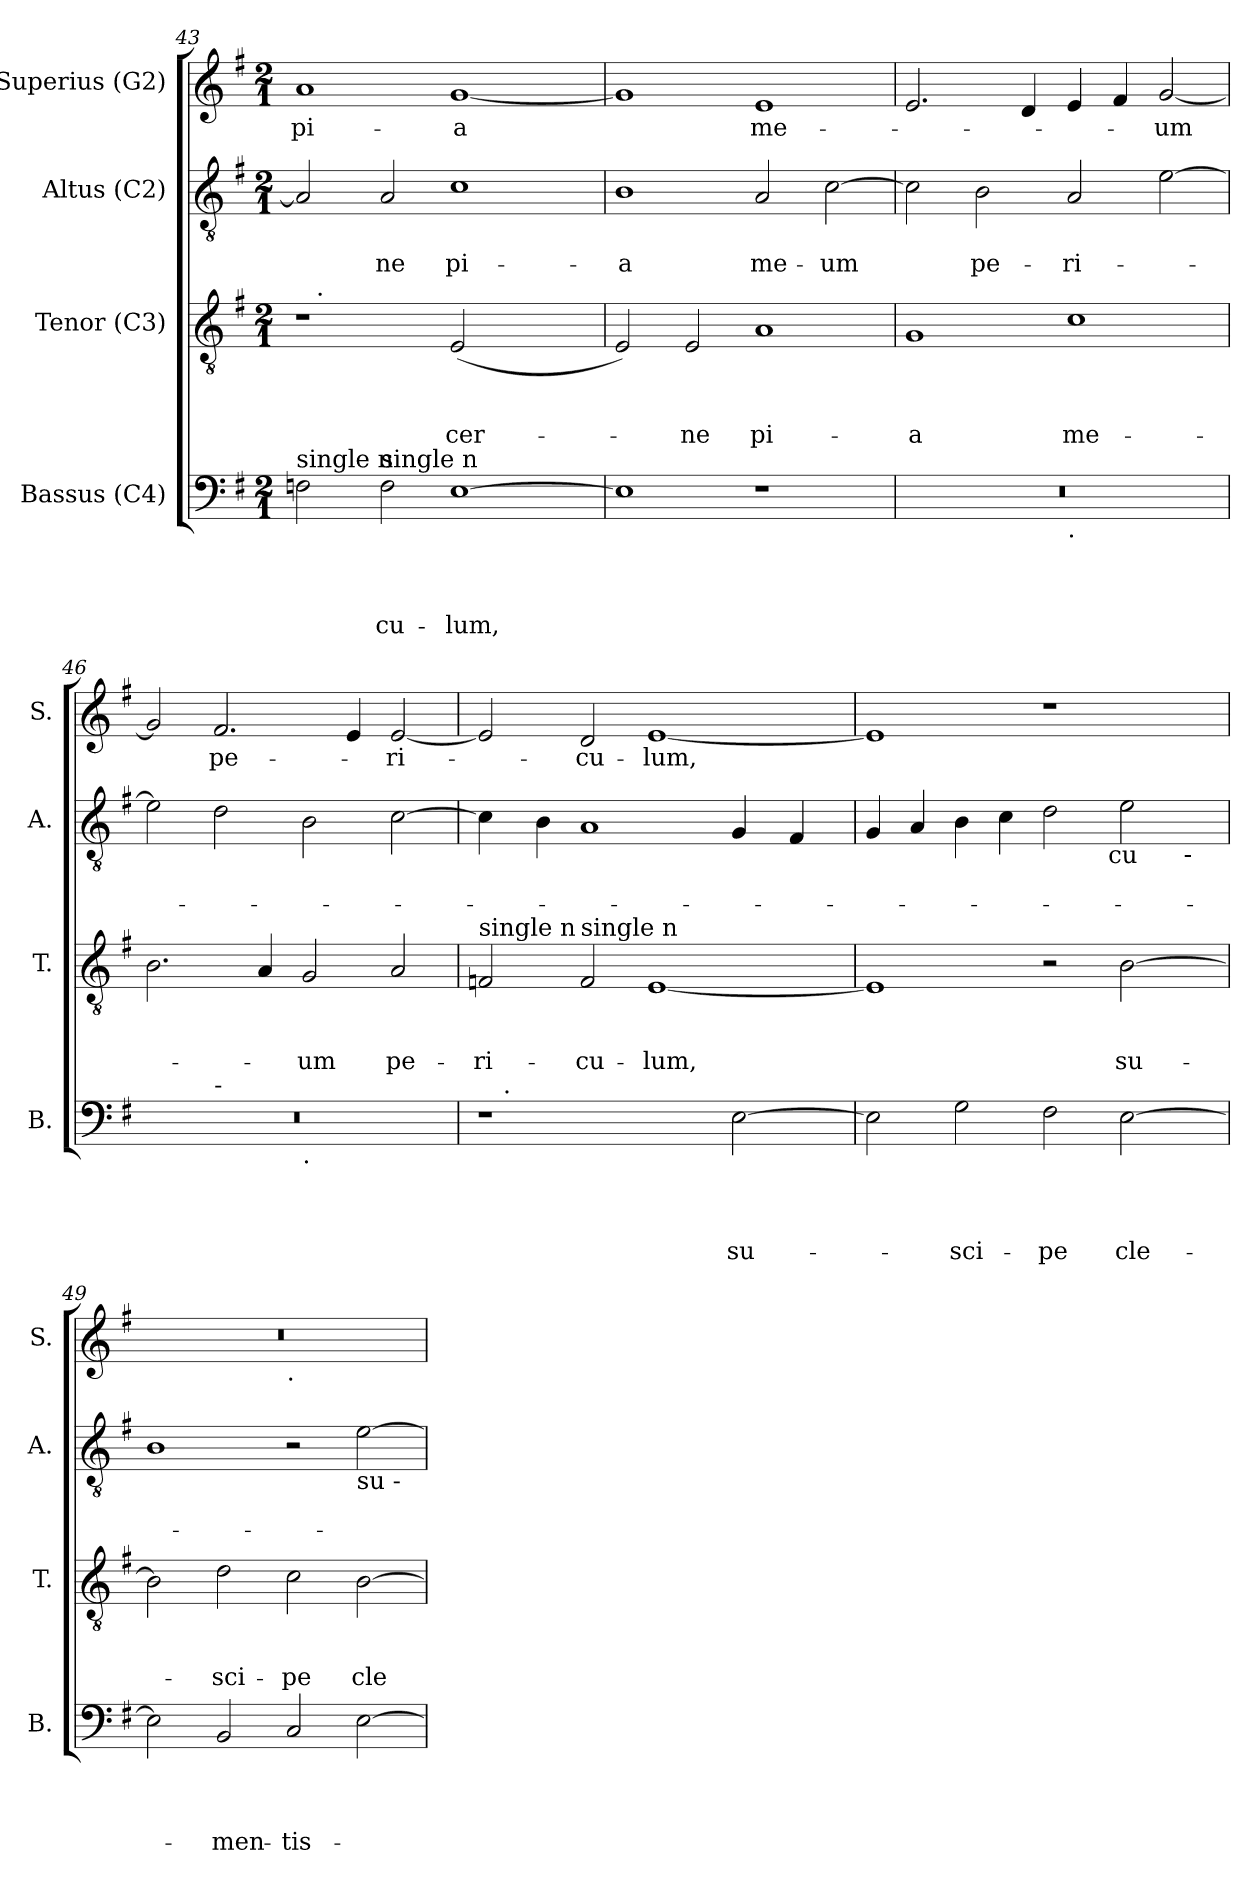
**kern	**text	**text	**text	**text	**kern	**text	**text	**text	**kern	**text	**text	**kern	**text
*part4	*part4	*part4	*part4	*part4	*part3	*part3	*part3	*part3	*part2	*part2	*part2	*part1	*part1
*staff4	*staff4	*staff4	*staff4	*staff4	*staff3	*staff3	*staff3	*staff3	*staff2	*staff2	*staff2	*staff1	*staff1
*I"Bassus (C4)	*	*	*	*	*I"Tenor (C3)	*	*	*	*I"Altus (C2)	*	*	*I"Superius (G2)	*
*I'B.	*	*	*	*	*I'T.	*	*	*	*I'A.	*	*	*I'S.	*
*clefF4	*	*	*	*	*clefGv2	*	*	*	*clefGv2	*	*	*clefG2	*
*k[f#]	*	*	*	*	*k[f#]	*	*	*	*k[f#]	*	*	*k[f#]	*
*G:	*	*	*	*	*G:	*	*	*	*G:	*	*	*G:	*
*M2/1	*	*	*	*	*M2/1	*	*	*	*M2/1	*	*	*M2/1	*
=43	=43	=43	=43	=43	=43	=43	=43	=43	=43	=43	=43	=43	=43
!LO:TX:a:t=single n	!	!	!	!	!	!	!	!	!	!	!	!	!
!	!	!	!	!	!	!	!	!	!	!	!	!	!LO:LY:b
*	*	*	*	*	*^	*	*	*	*	*	*	*	*
2F\	.	.	.	.	1r	16ryy	.	.	.	2A/]	.	.	1a	pi-
!	!	!	!	!	!	!LO:TX:a:t=.	!	!	!	!	!	!	!	!
.	.	.	.	.	.	1ryy	.	.	.	.	.	.	.	.
!LO:TX:a:t=single n	!	!	!	!	!	!	!	!	!	!	!	!	!	!
!	!	!	!	!LO:LY:b	!	!	!	!	!	!	!	!LO:LY:b	!	!
2F\	.	.	.	-cu-	.	.	.	.	.	2A/	.	-ne	.	.
!	!	!	!	!LO:LY:b	!	!	!	!	!LO:LY:b	!	!	!LO:LY:b	!	!LO:LY:b
[>1E	.	.	.	-lum,	(<2E/	.	.	.	cer-	1c	.	pi-	[<1g	-a
.	.	.	.	.	.	2...ryy	.	.	.	.	.	.	.	.
.	.	.	.	.	2ryy	.	.	.	.	.	.	.	.	.
=44	=44	=44	=44	=44	=44	=44	=44	=44	=44	=44	=44	=44	=44	=44
!	!	!	!	!	!	!	!	!	!	!	!	!LO:LY:b	!	!
*	*	*	*	*	*v	*v	*	*	*	*	*	*	*	*
1E]	.	.	.	.	2E/)	.	.	.	1B	.	-a	1g]	.
!	!	!	!	!	!	!	!	!LO:LY:b	!	!	!	!	!
.	.	.	.	.	2E/	.	.	-ne	.	.	.	.	.
!	!	!	!	!	!	!	!	!LO:LY:b	!	!	!LO:LY:b	!	!LO:LY:b
1r	.	.	.	.	1A	.	.	pi-	2A/	.	me-	1e	me-
!	!	!	!	!	!	!	!	!	!	!	!LO:LY:b	!	!
.	.	.	.	.	.	.	.	.	[>2c\	.	-um	.	.
=45	=45	=45	=45	=45	=45	=45	=45	=45	=45	=45	=45	=45	=45
!	!	!	!	!	!	!	!	!LO:LY:b	!	!	!	!	!
*^	*	*	*	*	*	*	*	*	*	*	*	*	*
0r	1ryy	.	.	.	.	1G	.	.	-a	2c\]	.	.	2.e/	.
!	!	!	!	!	!	!	!	!	!	!	!	!LO:LY:b	!	!
.	.	.	.	.	.	.	.	.	.	2B\	.	pe-	.	.
.	.	.	.	.	.	.	.	.	.	.	.	.	4d/	.
!	!LO:TX:b:t=.	!	!	!	!	!	!	!	!	!	!	!	!	!
!	!	!	!	!	!	!	!	!	!LO:LY:b	!	!	!LO:LY:b	!	!
.	1ryy	.	.	.	.	1c	.	.	me-	2A/	.	-ri-	4e/	.
.	.	.	.	.	.	.	.	.	.	.	.	.	4f#/	.
!	!	!	!	!	!	!	!	!	!	!	!	!	!	!LO:LY:b
.	.	.	.	.	.	.	.	.	.	[>2e\	.	.	[>2g/	-um
!!LO:PB:g=z
=46	=46	=46	=46	=46	=46	=46	=46	=46	=46	=46	=46	=46	=46	=46
*	*^	*	*	*	*	*	*	*	*	*	*	*	*	*
0r	2ryy	1ryy	.	.	.	.	2.B\	.	.	.	2e\]	.	.	2g/]	.
!	!LO:TX:a:t=-	!	!	!	!	!	!	!	!	!	!	!	!	!	!
!	!	!	!	!	!	!	!	!	!	!	!	!	!	!	!LO:LY:b
.	1.ryy	.	.	.	.	.	.	.	.	.	2d\	.	.	2.f#/	pe-
.	.	.	.	.	.	.	4A/	.	.	.	.	.	.	.	.
!	!	!LO:TX:b:t=.	!	!	!	!	!	!	!	!	!	!	!	!	!
!	!	!	!	!	!	!	!	!	!	!LO:LY:b	!	!	!	!	!
.	.	1ryy	.	.	.	.	2G/	.	.	-um	2B\	.	.	.	.
.	.	.	.	.	.	.	.	.	.	.	.	.	.	4e/	.
!	!	!	!	!	!	!	!	!	!	!LO:LY:b	!	!	!	!	!LO:LY:b
.	.	.	.	.	.	.	2A/	.	.	pe-	[>2c\	.	.	[<2e/	-ri-
=47	=47	=47	=47	=47	=47	=47	=47	=47	=47	=47	=47	=47	=47	=47	=47
!	!	!	!	!	!	!	!LO:TX:a:t=single n	!	!	!	!	!	!	!	!
!	!	!	!	!	!	!	!	!	!	!LO:LY:b	!	!	!	!	!
*	*v	*v	*	*	*	*	*	*	*	*	*	*	*	*	*
1r	16.ryy	.	.	.	.	2Fn/	.	.	-ri-	4c\]	.	.	2e/]	.
!	!LO:TX:a:t=.	!	!	!	!	!	!	!	!	!	!	!	!	!
.	1ryy	.	.	.	.	.	.	.	.	.	.	.	.	.
.	.	.	.	.	.	.	.	.	.	4B\	.	.	.	.
!	!	!	!	!	!	!LO:TX:a:t=single n	!	!	!	!	!	!	!	!
!	!	!	!	!	!	!	!	!	!LO:LY:b	!	!	!	!	!LO:LY:b
.	.	.	.	.	.	2F/	.	.	-cu-	1A	.	.	2d/	-cu-
!	!	!	!	!	!	!	!	!	!LO:LY:b	!	!	!	!	!LO:LY:b
2ryy	.	.	.	.	.	[<1E	.	.	-lum,	.	.	.	[<1e	-lum,
.	2ryy	.	.	.	.	.	.	.	.	.	.	.	.	.
!	!	!	!	!	!LO:LY:b	!	!	!	!	!	!	!	!	!
[>2E\	.	.	.	.	su-	.	.	.	.	4G/	.	.	.	.
.	4ryy	.	.	.	.	.	.	.	.	.	.	.	.	.
.	.	.	.	.	.	.	.	.	.	4F#/	.	.	.	.
.	8ryy	.	.	.	.	.	.	.	.	.	.	.	.	.
.	32ryy	.	.	.	.	.	.	.	.	.	.	.	.	.
*v	*v	*	*	*	*	*	*	*	*	*	*	*	*	*
=48	=48	=48	=48	=48	=48	=48	=48	=48	=48	=48	=48	=48	=48
*	*	*	*	*	*	*	*	*	*^	*	*	*	*
*	*	*	*	*	*	*	*	*	*	*^	*	*	*	*
2E\]	.	.	.	.	1E]	.	.	.	4G/	1ryy	1ryy	.	.	1e]	.
.	.	.	.	.	.	.	.	.	4A/	.	.	.	.	.	.
!	!	!	!	!LO:LY:b	!	!	!	!	!	!	!	!	!	!	!
2G\	.	.	.	-sci-	.	.	.	.	4B\	.	.	.	.	.	.
.	.	.	.	.	.	.	.	.	4c\	.	.	.	.	.	.
!	!	!	!	!LO:LY:b	!	!	!	!	!	!	!	!	!	!	!
2F#\	.	.	.	-pe	2r	.	.	.	2d\	4...ryy	2ryy	.	.	1r	.
!	!	!	!	!	!	!	!	!	!	!LO:TX:b:t=cu	!	!	!	!	!
.	.	.	.	.	.	.	.	.	.	2ryy	.	.	.	.	.
!	!	!	!	!LO:LY:b	!	!	!	!LO:LY:b	!	!	!	!	!	!	!
[>2E\	.	.	.	cle-	[>2B\	.	.	su-	2e\	.	4ryy	.	.	.	.
.	.	.	.	.	.	.	.	.	.	.	16ryy	.	.	.	.
!	!	!	!	!	!	!	!	!	!	!	!LO:TX:b:t=-	!	!	!	!
.	.	.	.	.	.	.	.	.	.	.	8.ryy	.	.	.	.
.	.	.	.	.	.	.	.	.	.	32ryy	.	.	.	.	.
=49	=49	=49	=49	=49	=49	=49	=49	=49	=49	=49	=49	=49	=49	=49	=49
!	!	!	!	!	!	!	!	!	!LO:TX:b:t=lum,	!	!	!	!	!	!
*	*	*	*	*	*	*	*	*	*v	*v	*v	*	*	*^	*
2E\]	.	.	.	.	2B\]	.	.	.	1B	.	.	0r	1ryy	.
!	!	!	!	!LO:LY:b	!	!	!	!LO:LY:b	!	!	!	!	!	!
2BB/	.	.	.	-men-	2d\	.	.	-sci-	.	.	.	.	.	.
!	!	!	!	!	!	!	!	!	!	!	!	!	!LO:TX:b:t=.	!
!	!	!	!	!LO:LY:b	!	!	!	!LO:LY:b	!	!	!	!	!	!
2C/	.	.	.	-tis-	2c\	.	.	-pe	2r	.	.	.	1ryy	.
!	!	!	!	!	!	!	!	!	!LO:TX:b:t=su -	!	!	!	!	!
!	!	!	!	!	!	!	!	!LO:LY:b	!	!	!	!	!	!
[<2E\	.	.	.	.	[<2B\	.	.	cle-	[<2e\	.	.	.	.	.
*	*	*	*	*	*	*	*	*	*	*	*	*v	*v	*
=	=	=	=	=	=	=	=	=	=	=	=	=	=
*-	*-	*-	*-	*-	*-	*-	*-	*-	*-	*-	*-	*-	*-
